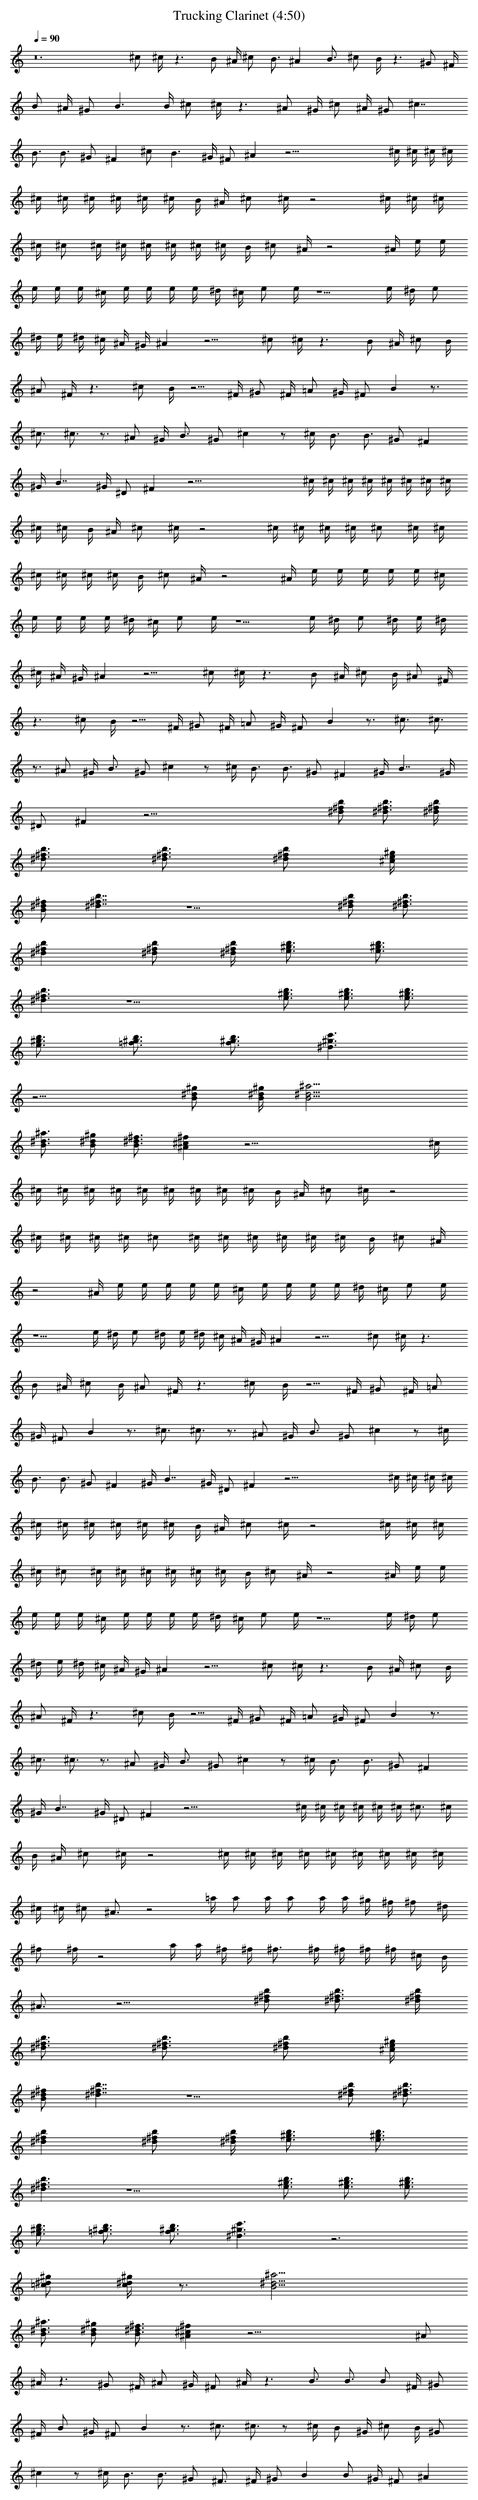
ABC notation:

X:1
T: Trucking Clarinet (4:50)
L: 1/4
Q: 90
K: C
z12 ^c/2 ^c/4 z3/2 B/2 ^A/4 ^c/2 B3/4 ^A B3/4 ^c/2 B/4 z3/2 ^G/2 ^F/4
B/2 ^A/4 ^G/2 B3/2 B/4 ^c/2 ^c/4 z3/2 ^A/2 ^G/4 ^c/2 ^A/4 ^G/2 ^c7/4
B3/4 B3/4 ^G/2 ^F ^c/2 B3/2 ^G/4 ^F/2 ^A z45/4 ^c/4 ^c/4 ^c/4 ^c/4
^c/4 ^c/4 ^c/4 ^c/4 ^c/4 ^c/4 B/4 ^A/4 ^c/2 ^c/4 z2 ^c/4 ^c/4 ^c/4
^c/4 ^c/2 ^c/4 ^c/4 ^c/4 ^c/4 ^c/4 ^c/4 B/4 ^c/2 ^A/4 z2 ^A/4 e/4 e/4
e/4 e/4 e/4 ^c/4 e/4 e/4 e/4 e/4 ^d/4 ^c/4 e/2 e/4 z5/2 e/4 ^d/4 e/2
^d/4 e/4 ^d/4 ^c/4 ^A/4 ^G/4 ^A z9/4 ^c/2 ^c/4 z3/2 B/2 ^A/4 ^c/2 B/4
^A/2 ^F/4 z3/2 ^c/2 B/4 z5/4 ^F/4 ^G/2 ^F/4 =A/2 ^G/4 ^F/2 B z3/4
^c3/4 ^c3/4 z3/4 ^A/2 ^G/4 B3/4 ^G/2 ^c z/2 ^c/4 B3/4 B3/4 ^G/2 ^F
^G/4 B7/4 ^G/4 ^D/2 ^F z45/4 ^c/4 ^c/4 ^c/4 ^c/4 ^c/4 ^c/4 ^c/4 ^c/4
^c/4 ^c/4 B/4 ^A/4 ^c/2 ^c/4 z2 ^c/4 ^c/4 ^c/4 ^c/4 ^c/2 ^c/4 ^c/4
^c/4 ^c/4 ^c/4 ^c/4 B/4 ^c/2 ^A/4 z2 ^A/4 e/4 e/4 e/4 e/4 e/4 ^c/4
e/4 e/4 e/4 e/4 ^d/4 ^c/4 e/2 e/4 z5/2 e/4 ^d/4 e/2 ^d/4 e/4 ^d/4
^c/4 ^A/4 ^G/4 ^A z9/4 ^c/2 ^c/4 z3/2 B/2 ^A/4 ^c/2 B/4 ^A/2 ^F/4
z3/2 ^c/2 B/4 z5/4 ^F/4 ^G/2 ^F/4 =A/2 ^G/4 ^F/2 B z3/4 ^c3/4 ^c3/4
z3/4 ^A/2 ^G/4 B3/4 ^G/2 ^c z/2 ^c/4 B3/4 B3/4 ^G/2 ^F ^G/4 B7/4 ^G/4
^D/2 ^F z45/4 [b/2^f/2^d/2] [b3/4^f3/4^d3/4] [b/4^f/4^d/4]
[b3/4^f3/4^d3/4] [b3/4^f3/4^d3/4] [b/2^f/2^d/2] [^g/4e/4^c/4]
[^f/2^d/2B/2] [b7/4^f7/4^d7/4] z9/2 [b/2^f/2^d/2] [b3/4^f3/4^d3/4]
[b^f^d] [b/2^f/2^d/2] [b/4^f/4^d/4] [b3/4^g3/4e3/4] [b3/4^g3/4e3/4]
[b3/2^f3/2^d3/2] z9/2 [b3/4^g3/4e3/4] [b3/4^g3/4e3/4] [b3/4^g3/4e3/4]
[b3/4^g3/4e3/4] [b3/4^g3/4=f3/4] [b3/4^g3/4f3/4] [c'3/2^g3/2^d3/2]
z15/4 [^g/2^d/2B/2] [^g/4^d/4B/4] [B15/4^a15/4^d15/4]
[^a3/4^d3/4B3/4] [^g/2^d/2B/2] [^f3/4^d3/4B3/4] [^f^c^A] z45/4 ^c/4
^c/4 ^c/4 ^c/4 ^c/4 ^c/4 ^c/4 ^c/4 ^c/4 ^c/4 B/4 ^A/4 ^c/2 ^c/4 z2
^c/4 ^c/4 ^c/4 ^c/4 ^c/2 ^c/4 ^c/4 ^c/4 ^c/4 ^c/4 ^c/4 B/4 ^c/2 ^A/4
z2 ^A/4 e/4 e/4 e/4 e/4 e/4 ^c/4 e/4 e/4 e/4 e/4 ^d/4 ^c/4 e/2 e/4
z5/2 e/4 ^d/4 e/2 ^d/4 e/4 ^d/4 ^c/4 ^A/4 ^G/4 ^A z9/4 ^c/2 ^c/4 z3/2
B/2 ^A/4 ^c/2 B/4 ^A/2 ^F/4 z3/2 ^c/2 B/4 z5/4 ^F/4 ^G/2 ^F/4 =A/2
^G/4 ^F/2 B z3/4 ^c3/4 ^c3/4 z3/4 ^A/2 ^G/4 B3/4 ^G/2 ^c z/2 ^c/4
B3/4 B3/4 ^G/2 ^F ^G/4 B7/4 ^G/4 ^D/2 ^F z45/4 ^c/4 ^c/4 ^c/4 ^c/4
^c/4 ^c/4 ^c/4 ^c/4 ^c/4 ^c/4 B/4 ^A/4 ^c/2 ^c/4 z2 ^c/4 ^c/4 ^c/4
^c/4 ^c/2 ^c/4 ^c/4 ^c/4 ^c/4 ^c/4 ^c/4 B/4 ^c/2 ^A/4 z2 ^A/4 e/4 e/4
e/4 e/4 e/4 ^c/4 e/4 e/4 e/4 e/4 ^d/4 ^c/4 e/2 e/4 z5/2 e/4 ^d/4 e/2
^d/4 e/4 ^d/4 ^c/4 ^A/4 ^G/4 ^A z9/4 ^c/2 ^c/4 z3/2 B/2 ^A/4 ^c/2 B/4
^A/2 ^F/4 z3/2 ^c/2 B/4 z5/4 ^F/4 ^G/2 ^F/4 =A/2 ^G/4 ^F/2 B z3/4
^c3/4 ^c3/4 z3/4 ^A/2 ^G/4 B3/4 ^G/2 ^c z/2 ^c/4 B3/4 B3/4 ^G/2 ^F
^G/4 B7/4 ^G/4 ^D/2 ^F z45/4 ^c/4 ^c/4 ^c/4 ^c/4 ^c/4 ^c/4 ^c3/4 ^c/4
B/4 ^A/4 ^c/2 ^c/4 z2 ^c/4 ^c/4 ^c/4 ^c/4 ^c/4 ^c/4 ^c/4 ^c/4 ^c/4
^c/4 ^c/4 ^c/2 ^A3/4 z2 =a/4 a/2 a/4 a/2 a/4 a/4 ^g/4 ^f/4 ^f/2 ^d/4
^f/2 ^f/4 z2 a/4 a/4 ^f/4 ^f/4 ^f3/4 ^f/4 ^f/4 ^f/4 ^f/4 ^c/4 B/4
^A3/4 z9/4 [b/2^f/2^d/2] [b3/4^f3/4^d3/4] [b/4^f/4^d/4]
[b3/4^f3/4^d3/4] [b3/4^f3/4^d3/4] [b/2^f/2^d/2] [^g/4e/4^c/4]
[^f/2^d/2B/2] [b7/4^f7/4^d7/4] z9/2 [b/2^f/2^d/2] [b3/4^f3/4^d3/4]
[b^f^d] [b/2^f/2^d/2] [b/4^f/4^d/4] [b3/4^g3/4e3/4] [b3/4^g3/4e3/4]
[b3/2^f3/2^d3/2] z9/2 [b3/4^g3/4e3/4] [b3/4^g3/4e3/4] [b3/4^g3/4e3/4]
[b3/4^g3/4e3/4] [b3/4^g3/4=f3/4] [b3/4^g3/4f3/4] [c'3/2^g3/2^d3/2] z3
[^g/2^d/2=c/2] [^g/4^d/4c/4] z3/4 [^a15/4^d15/4B15/4]
[^a3/4^d3/4B3/4] [^g/2^d/2B/2] [^f3/4^d3/4B3/4] [^f^c^A] z45/4 ^A/2
^A/4 z3/2 ^G/2 ^F/4 ^A/2 ^G/4 ^F/2 ^A/4 z3/2 B3/4 B3/4 B/2 ^F/4 ^G/2
^F/4 B/2 ^G/4 ^F/2 B z3/4 ^c3/4 ^c3/4 z/2 ^c/4 B/2 ^G/4 ^c/2 B/4 ^G/2
^c z/2 ^c/4 B3/4 B3/4 ^G/2 ^F3/4 ^F/4 ^G/2 B B/2 ^G/4 ^F/2 ^A
